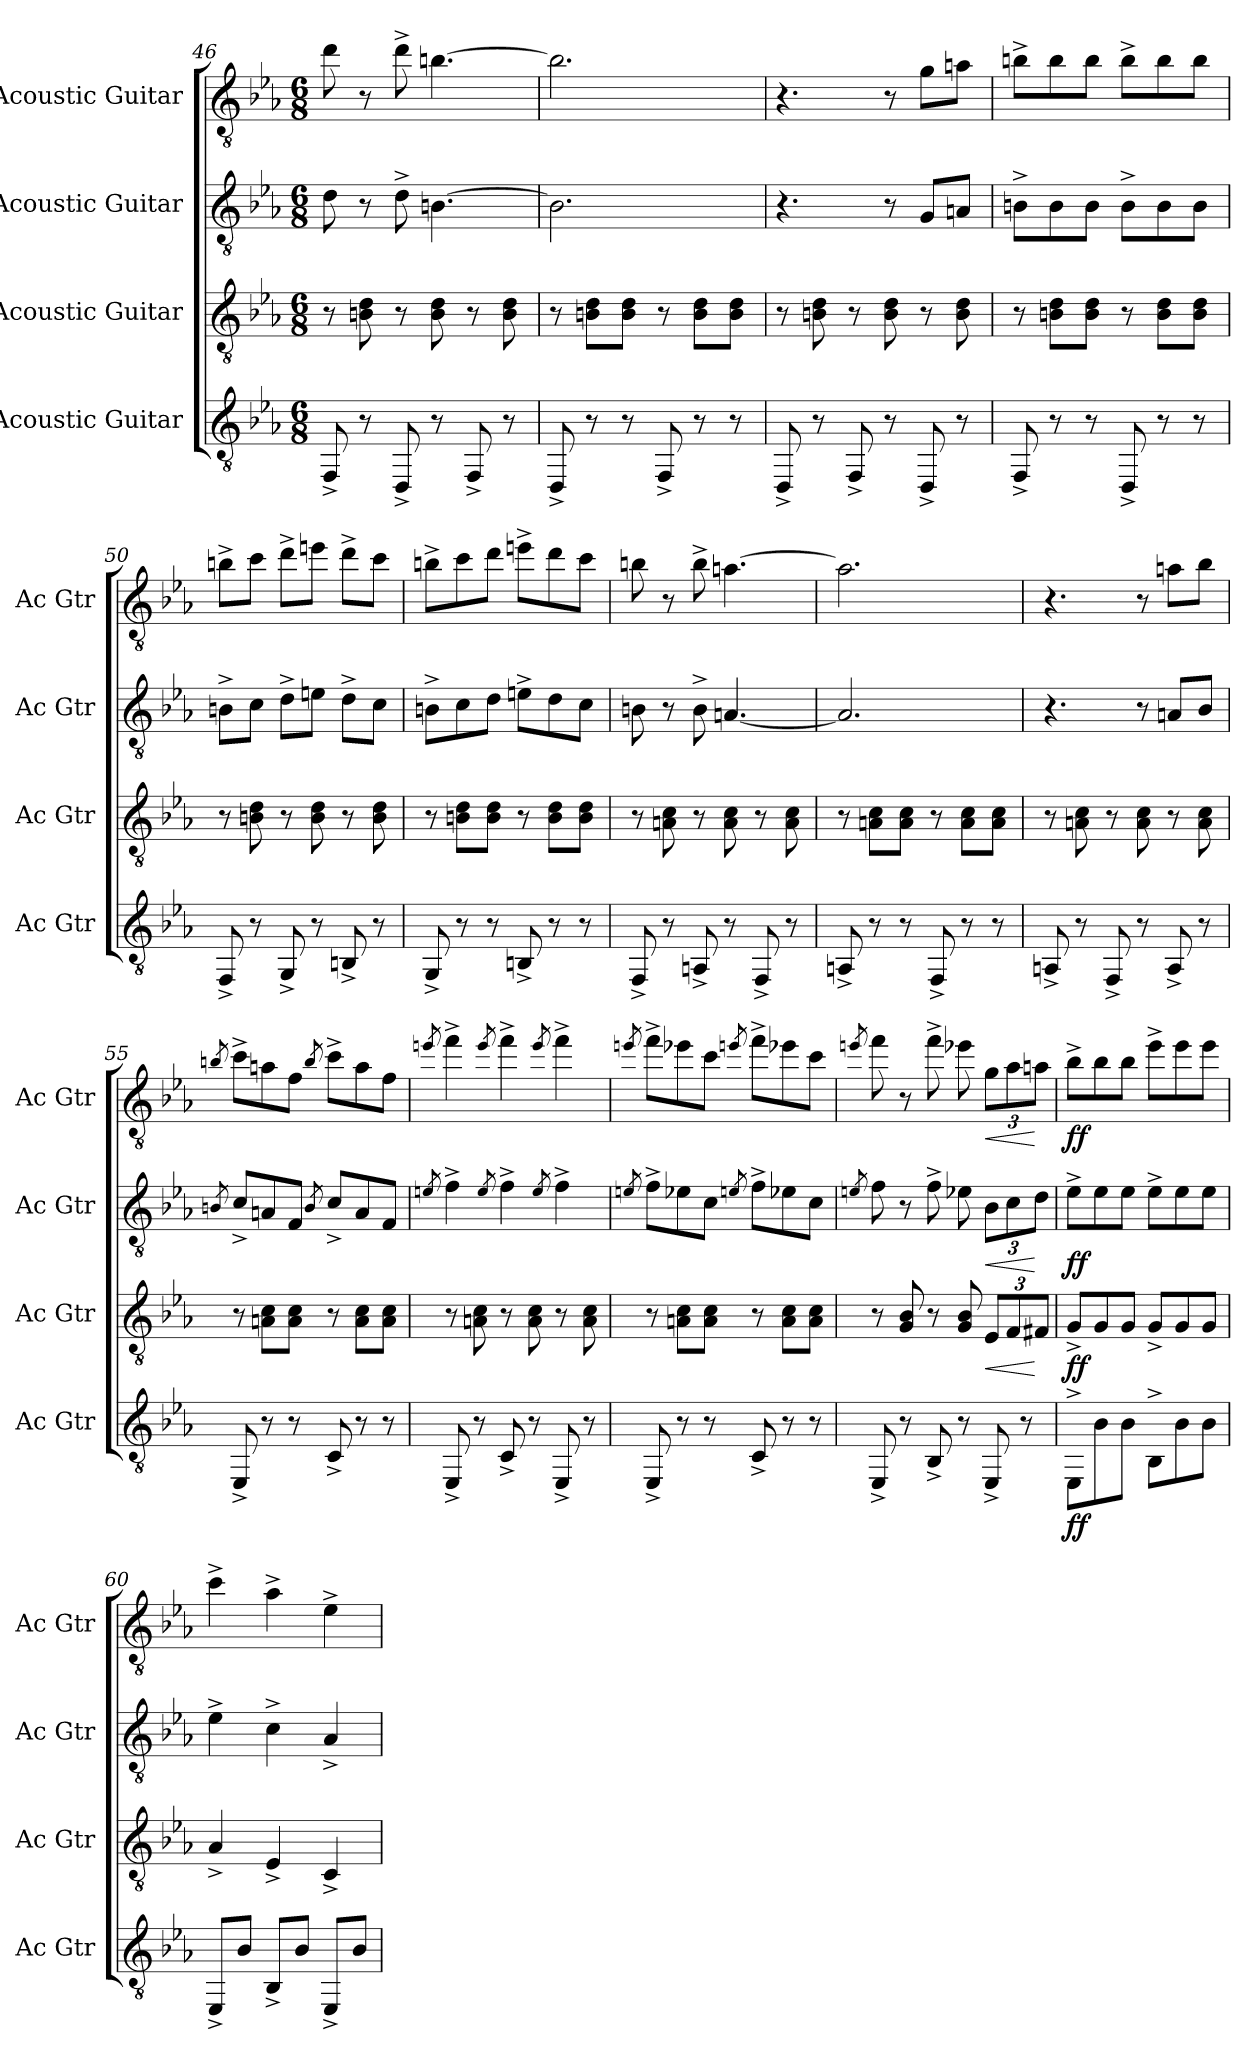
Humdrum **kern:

**kern	**dynam	**kern	**dynam	**kern	**dynam	**kern	**dynam
*part4	*part4	*part3	*part3	*part2	*part2	*part1	*part1
*staff4	*staff4	*staff3	*staff3	*staff2	*staff2	*staff1	*staff1
*I"Acoustic Guitar	*	*I"Acoustic Guitar	*	*I"Acoustic Guitar	*	*I"Acoustic Guitar	*
*I'Ac Gtr	*	*I'Ac Gtr	*	*I'Ac Gtr	*	*I'Ac Gtr	*
*clefGv2	*	*clefGv2	*	*clefGv2	*	*clefGv2	*
*k[b-e-a-]	*	*k[b-e-a-]	*	*k[b-e-a-]	*	*k[b-e-a-]	*
*E-:	*	*E-:	*	*E-:	*	*E-:	*
*M6/8	*	*M6/8	*	*M6/8	*	*M6/8	*
=46	=46	=46	=46	=46	=46	=46	=46
8FF^/	.	8r	.	8d\	.	8dd\	.
8r	.	8Bn\ 8d\	.	8r	.	8r	.
8DD^/	.	8r	.	8d^\	.	8dd^\	.
8r	.	8B\ 8d\	.	[4.Bn\	.	[4.bn\	.
8FF^/	.	8r	.	.	.	.	.
8r	.	8B\ 8d\	.	.	.	.	.
=47	=47	=47	=47	=47	=47	=47	=47
8DD^/	.	8r	.	2.B\]	.	2.b\]	.
8r	.	8Bn\ 8d\L	.	.	.	.	.
8r	.	8B\ 8d\J	.	.	.	.	.
8FF^/	.	8r	.	.	.	.	.
8r	.	8B\ 8d\L	.	.	.	.	.
8r	.	8B\ 8d\J	.	.	.	.	.
=48	=48	=48	=48	=48	=48	=48	=48
8DD^/	.	8r	.	4.r	.	4.r	.
8r	.	8Bn\ 8d\	.	.	.	.	.
8FF^/	.	8r	.	.	.	.	.
8r	.	8B\ 8d\	.	8r	.	8r	.
8DD^/	.	8r	.	8G/L	.	8g\L	.
8r	.	8B\ 8d\	.	8An/J	.	8an\J	.
=49	=49	=49	=49	=49	=49	=49	=49
8FF^/	.	8r	.	8Bn^\L	.	8bn^\L	.
8r	.	8Bn\ 8d\L	.	8B\	.	8b\	.
8r	.	8B\ 8d\J	.	8B\J	.	8b\J	.
8DD^/	.	8r	.	8B^\L	.	8b^\L	.
8r	.	8B\ 8d\L	.	8B\	.	8b\	.
8r	.	8B\ 8d\J	.	8B\J	.	8b\J	.
!!LO:PB:g=z
=50	=50	=50	=50	=50	=50	=50	=50
8FF^/	.	8r	.	8Bn^\L	.	8bn^\L	.
8r	.	8Bn\ 8d\	.	8c\J	.	8cc\J	.
8GG^/	.	8r	.	8d^\L	.	8dd^\L	.
8r	.	8B\ 8d\	.	8en\J	.	8een\J	.
8BBn^/	.	8r	.	8d^\L	.	8dd^\L	.
8r	.	8B\ 8d\	.	8c\J	.	8cc\J	.
=51	=51	=51	=51	=51	=51	=51	=51
8GG^/	.	8r	.	8Bn^\L	.	8bn^\L	.
8r	.	8Bn\ 8d\L	.	8c\	.	8cc\	.
8r	.	8B\ 8d\J	.	8d\J	.	8dd\J	.
8BBn^/	.	8r	.	8en^\L	.	8een^\L	.
8r	.	8B\ 8d\L	.	8d\	.	8dd\	.
8r	.	8B\ 8d\J	.	8c\J	.	8cc\J	.
=52	=52	=52	=52	=52	=52	=52	=52
8FF^/	.	8r	.	8Bn\	.	8bn\	.
8r	.	8An\ 8c\	.	8r	.	8r	.
8AAn^/	.	8r	.	8B^\	.	8b^\	.
8r	.	8A\ 8c\	.	[4.An/	.	[4.an\	.
8FF^/	.	8r	.	.	.	.	.
8r	.	8A\ 8c\	.	.	.	.	.
=53	=53	=53	=53	=53	=53	=53	=53
8AAn^/	.	8r	.	2.A/]	.	2.a\]	.
8r	.	8An\ 8c\L	.	.	.	.	.
8r	.	8A\ 8c\J	.	.	.	.	.
8FF^/	.	8r	.	.	.	.	.
8r	.	8A\ 8c\L	.	.	.	.	.
8r	.	8A\ 8c\J	.	.	.	.	.
=54	=54	=54	=54	=54	=54	=54	=54
8AAn^/	.	8r	.	4.r	.	4.r	.
8r	.	8An\ 8c\	.	.	.	.	.
8FF^/	.	8r	.	.	.	.	.
8r	.	8A\ 8c\	.	8r	.	8r	.
8AA^/	.	8r	.	8An/L	.	8an\L	.
8r	.	8A\ 8c\	.	8B-/J	.	8b-\J	.
!!LO:LB:g=z
=55	=55	=55	=55	=55	=55	=55	=55
.	.	.	.	8qBn/	.	8qbn/	.
8EE-^/	.	8r	.	8c^/L	.	8cc^\L	.
8r	.	8An\ 8c\L	.	8An/	.	8an\	.
8r	.	8A\ 8c\J	.	8F/J	.	8f\J	.
.	.	.	.	8qB/	.	8qb/	.
8C^/	.	8r	.	8c^/L	.	8cc^\L	.
8r	.	8A\ 8c\L	.	8A/	.	8a\	.
8r	.	8A\ 8c\J	.	8F/J	.	8f\J	.
=56	=56	=56	=56	=56	=56	=56	=56
.	.	.	.	8qen/	.	8qeen/	.
8EE-^/	.	8r	.	4f^\	.	4ff^\	.
8r	.	8An\ 8c\	.	.	.	.	.
.	.	.	.	8qe/	.	8qee/	.
8C^/	.	8r	.	4f^\	.	4ff^\	.
8r	.	8A\ 8c\	.	.	.	.	.
.	.	.	.	8qe/	.	8qee/	.
8EE-^/	.	8r	.	4f^\	.	4ff^\	.
8r	.	8A\ 8c\	.	.	.	.	.
=57	=57	=57	=57	=57	=57	=57	=57
.	.	.	.	8qen/	.	8qeen/	.
8EE-^/	.	8r	.	8f^\L	.	8ff^\L	.
8r	.	8An\ 8c\L	.	8e-X\	.	8ee-X\	.
8r	.	8A\ 8c\J	.	8c\J	.	8cc\J	.
.	.	.	.	8qen/	.	8qeen/	.
8C^/	.	8r	.	8f^\L	.	8ff^\L	.
8r	.	8A\ 8c\L	.	8e-X\	.	8ee-X\	.
8r	.	8A\ 8c\J	.	8c\J	.	8cc\J	.
=58	=58	=58	=58	=58	=58	=58	=58
.	.	.	.	8qen/	.	8qeen/	.
8EE-^/	.	8r	.	8f\	.	8ff\	.
8r	.	8G/ 8B-/	.	8r	.	8r	.
8BB-^/	.	8r	.	8f^\	.	8ff^\	.
8r	.	8G/ 8B-/	.	8e-X\	.	8ee-X\	.
*	*	*Xbrackettup	*	*	*	*	*
!	!	!	!LO:HP:b	!	!	!	!
*	*	*	*	*Xbrackettup	*	*	*
!	!	!	!	!	!LO:HP:b	!	!
*	*	*	*	*	*	*Xbrackettup	*
!	!	!	!	!	!	!	!LO:HP:b
8EE-^/	.	12E-/L	<	12B-\L	<	12g\L	<
.	.	12F/	.	12c\	.	12a-\	.
8r	.	.	.	.	.	.	.
.	.	12F#X/J	[	12d\J	[	12an\J	[
!!LO:PB:g=z
=59	=59	=59	=59	=59	=59	=59	=59
!	!LO:DY:b	!	!LO:DY:b	!	!LO:DY:b	!	!LO:DY:b
8EE-^\L	ff	8G^/L	ff	8e-^\L	ff	8b-^\L	ff
8B-\	.	8G/	.	8e-\	.	8b-\	.
8B-\J	.	8G/J	.	8e-\J	.	8b-\J	.
8BB-^\L	.	8G^/L	.	8e-^\L	.	8ee-^\L	.
8B-\	.	8G/	.	8e-\	.	8ee-\	.
8B-\J	.	8G/J	.	8e-\J	.	8ee-\J	.
=60	=60	=60	=60	=60	=60	=60	=60
8EE-^/L	.	4A-^/	.	4e-^\	.	4cc^\	.
8B-/J	.	.	.	.	.	.	.
8BB-^/L	.	4E-^/	.	4c^\	.	4a-^\	.
8B-/J	.	.	.	.	.	.	.
8EE-^/L	.	4C^/	.	4A-^/	.	4e-^\	.
8B-/J	.	.	.	.	.	.	.
=	=	=	=	=	=	=	=
*-	*-	*-	*-	*-	*-	*-	*-
